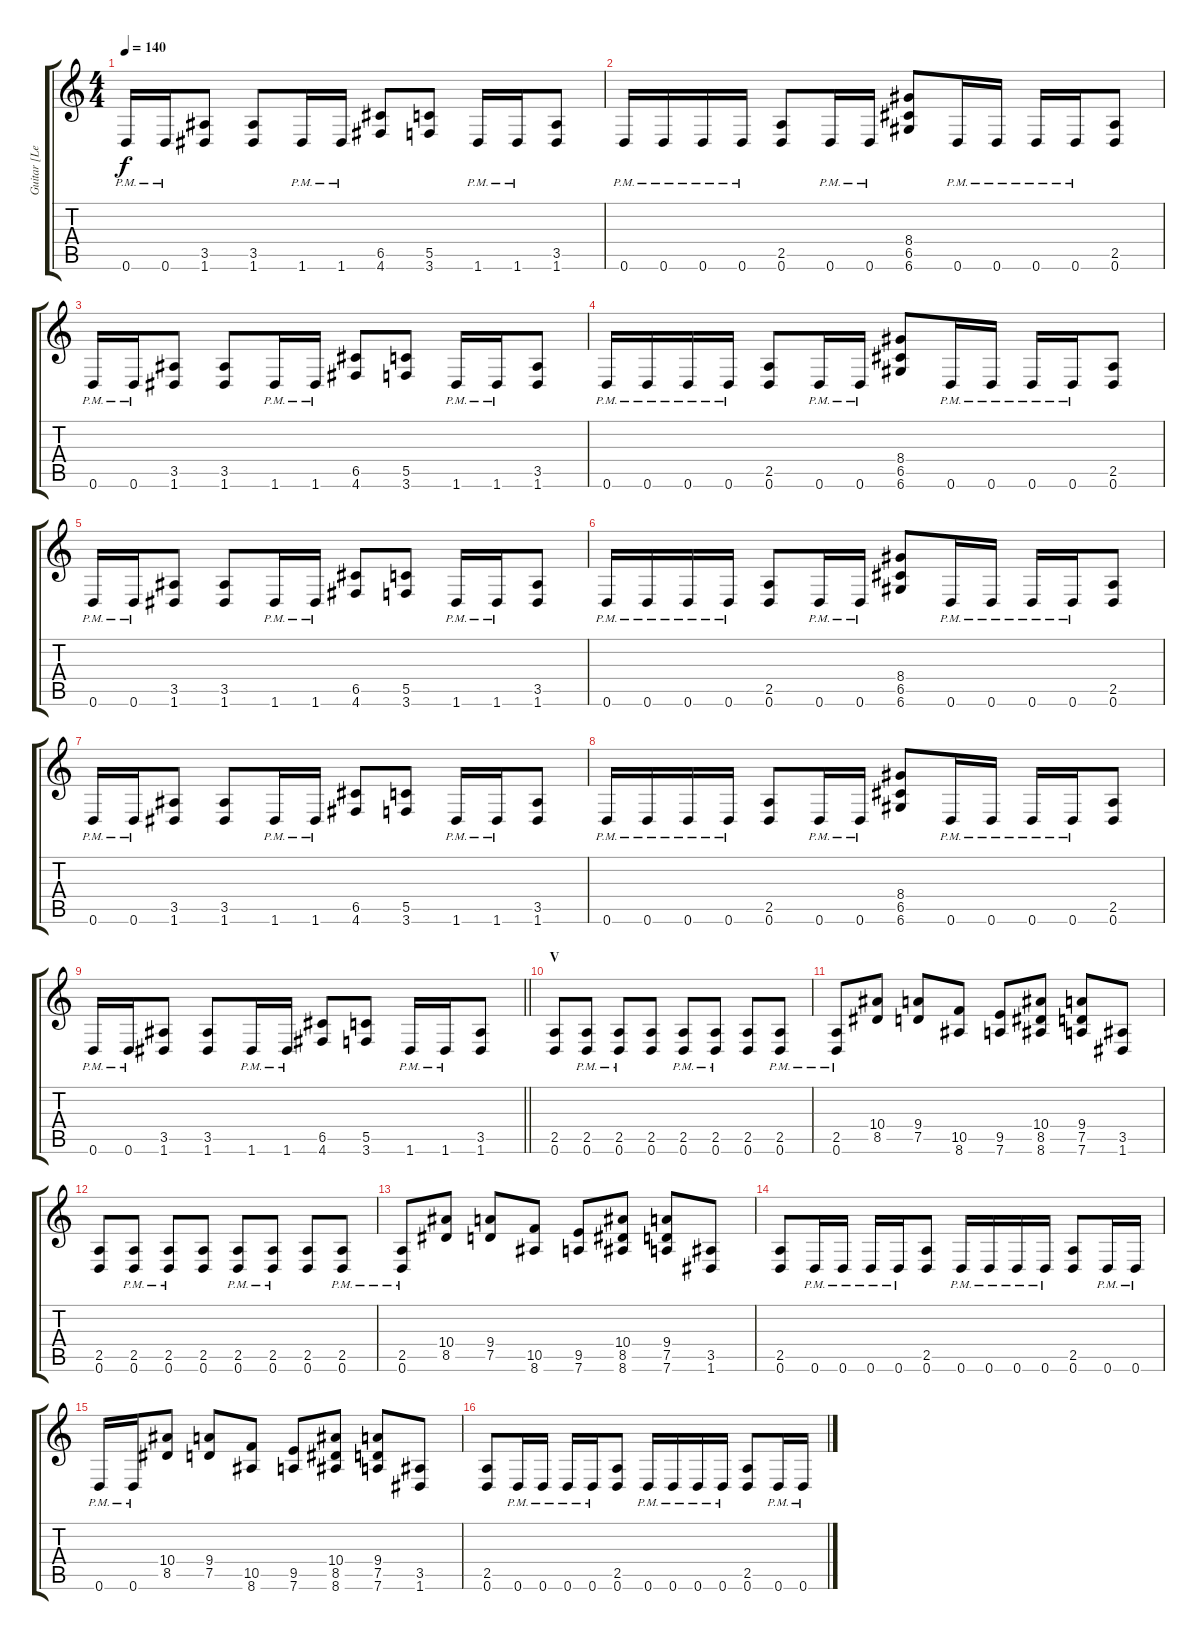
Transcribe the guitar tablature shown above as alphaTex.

\track ("Guitar [Left]" "Guitar [Le") {instrument distortionguitar}
\staff {score tabs}
\tuning (D4 A3 F3 C3 G2 D2) {hide}
\ts (4 4)
\tempo 140
\clef g2
\ks c
0.6{pm}.16{dy f} 0.6{pm}.16 (3.5 1.6).8 (3.5 1.6).8 1.6{pm}.16 1.6{pm}.16 (6.5 4.6).8 (5.5 3.6).8 1.6{pm}.16 1.6{pm}.16 (3.5 1.6).8 |
0.6{pm}.16 0.6{pm}.16 0.6{pm}.16 0.6{pm}.16 (2.5 0.6).8 0.6{pm}.16 0.6{pm}.16 (8.4 6.5 6.6).8 0.6{pm}.16 0.6{pm}.16 0.6{pm}.16 0.6{pm}.16 (2.5 0.6).8 |
0.6{pm}.16 0.6{pm}.16 (3.5 1.6).8 (3.5 1.6).8 1.6{pm}.16 1.6{pm}.16 (6.5 4.6).8 (5.5 3.6).8 1.6{pm}.16 1.6{pm}.16 (3.5 1.6).8 |
0.6{pm}.16 0.6{pm}.16 0.6{pm}.16 0.6{pm}.16 (2.5 0.6).8 0.6{pm}.16 0.6{pm}.16 (8.4 6.5 6.6).8 0.6{pm}.16 0.6{pm}.16 0.6{pm}.16 0.6{pm}.16 (2.5 0.6).8 |
0.6{pm}.16 0.6{pm}.16 (3.5 1.6).8 (3.5 1.6).8 1.6{pm}.16 1.6{pm}.16 (6.5 4.6).8 (5.5 3.6).8 1.6{pm}.16 1.6{pm}.16 (3.5 1.6).8 |
0.6{pm}.16 0.6{pm}.16 0.6{pm}.16 0.6{pm}.16 (2.5 0.6).8 0.6{pm}.16 0.6{pm}.16 (8.4 6.5 6.6).8 0.6{pm}.16 0.6{pm}.16 0.6{pm}.16 0.6{pm}.16 (2.5 0.6).8 |
0.6{pm}.16 0.6{pm}.16 (3.5 1.6).8 (3.5 1.6).8 1.6{pm}.16 1.6{pm}.16 (6.5 4.6).8 (5.5 3.6).8 1.6{pm}.16 1.6{pm}.16 (3.5 1.6).8 |
0.6{pm}.16 0.6{pm}.16 0.6{pm}.16 0.6{pm}.16 (2.5 0.6).8 0.6{pm}.16 0.6{pm}.16 (8.4 6.5 6.6).8 0.6{pm}.16 0.6{pm}.16 0.6{pm}.16 0.6{pm}.16 (2.5 0.6).8 |
\barLineRight lightlight
0.6{pm}.16 0.6{pm}.16 (3.5 1.6).8 (3.5 1.6).8 1.6{pm}.16 1.6{pm}.16 (6.5 4.6).8 (5.5 3.6).8 1.6{pm}.16 1.6{pm}.16 (3.5 1.6).8 |
\section ("" "V")
(2.5 0.6).8 (2.5{pm} 0.6{pm}).8 (2.5{pm} 0.6{pm}).8 (2.5 0.6).8 (2.5{pm} 0.6{pm}).8 (2.5{pm} 0.6{pm}).8 (2.5 0.6).8 (2.5{pm} 0.6{pm}).8 |
(2.5{pm} 0.6{pm}).8 (10.4 8.5).8 (9.4 7.5).8 (10.5 8.6).8 (9.5 7.6).8 (10.4 8.5 8.6).8 (9.4 7.5 7.6).8 (3.5 1.6).8 |
(2.5 0.6).8 (2.5{pm} 0.6{pm}).8 (2.5{pm} 0.6{pm}).8 (2.5 0.6).8 (2.5{pm} 0.6{pm}).8 (2.5{pm} 0.6{pm}).8 (2.5 0.6).8 (2.5{pm} 0.6{pm}).8 |
(2.5{pm} 0.6{pm}).8 (10.4 8.5).8 (9.4 7.5).8 (10.5 8.6).8 (9.5 7.6).8 (10.4 8.5 8.6).8 (9.4 7.5 7.6).8 (3.5 1.6).8 |
(2.5 0.6).8 0.6{pm}.16 0.6{pm}.16 0.6{pm}.16 0.6{pm}.16 (2.5 0.6).8 0.6{pm}.16 0.6{pm}.16 0.6{pm}.16 0.6{pm}.16 (2.5 0.6).8 0.6{pm}.16 0.6{pm}.16 |
0.6{pm}.16 0.6{pm}.16 (10.4 8.5).8 (9.4 7.5).8 (10.5 8.6).8 (9.5 7.6).8 (10.4 8.5 8.6).8 (9.4 7.5 7.6).8 (3.5 1.6).8 |
(2.5 0.6).8 0.6{pm}.16 0.6{pm}.16 0.6{pm}.16 0.6{pm}.16 (2.5 0.6).8 0.6{pm}.16 0.6{pm}.16 0.6{pm}.16 0.6{pm}.16 (2.5 0.6).8 0.6{pm}.16 0.6{pm}.16
